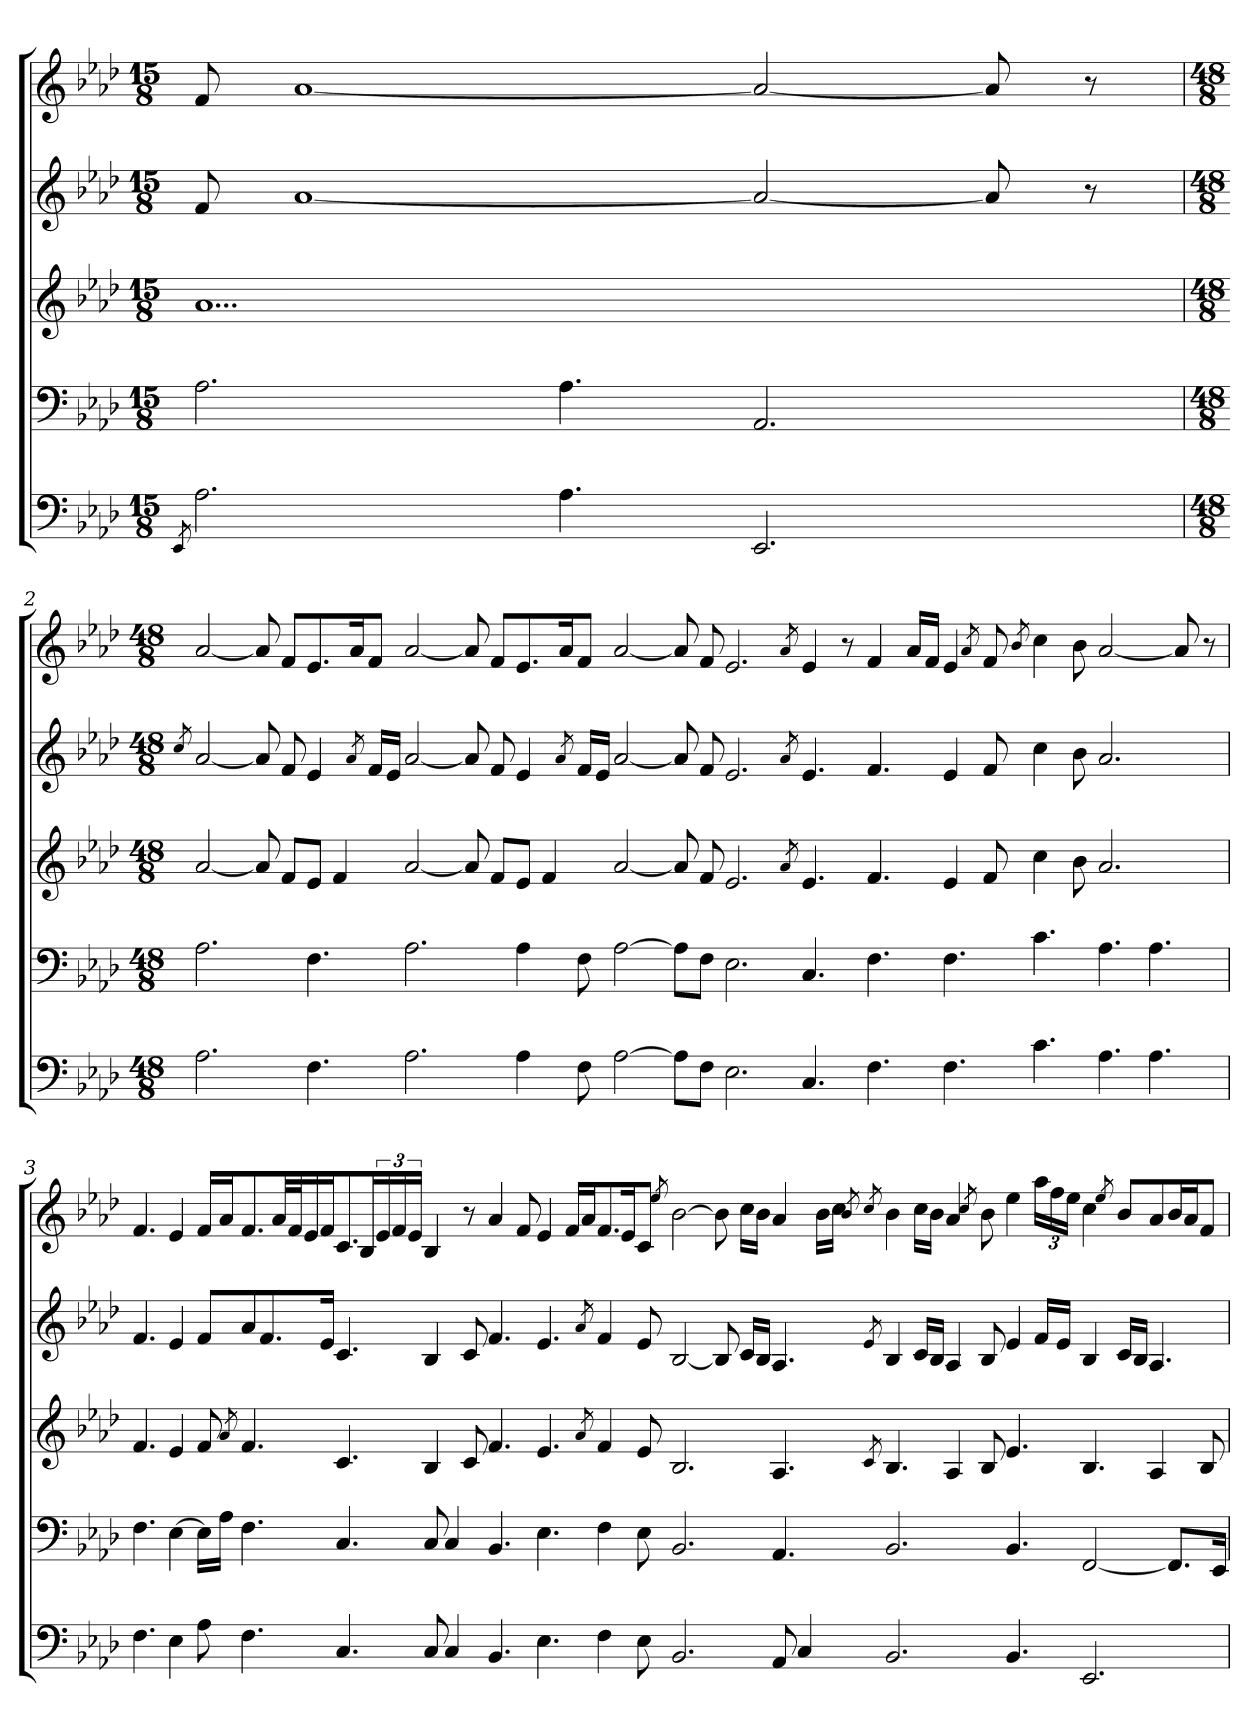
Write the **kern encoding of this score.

**kern	**kern	**kern	**kern	**kern
*part5	*part4	*part3	*part2	*part1
*staff5	*staff4	*staff3	*staff2	*staff1
*clefF4	*clefF4	*clefG2	*clefG2	*clefG2
*k[b-e-a-d-]	*k[b-e-a-d-]	*k[b-e-a-d-]	*k[b-e-a-d-]	*k[b-e-a-d-]
*M15/8	*M15/8	*M15/8	*M15/8	*M15/8
=1	=1	=1	=1	=1
8qEE-	.	.	.	.
2.A-	2.A-	1...a-	8f	8f
.	.	.	[1a-	[1a-
4.A-	4.A-	.	.	.
2.EE-	2.AA-	.	2a-_	2a-_
.	.	.	8a-]	8a-]
.	.	.	8r	8r
=2	=2	=2	=2	=2
*M48/8	*M48/8	*M48/8	*M48/8	*M48/8
.	.	.	8qcc	.
2.A-	2.A-	[2a-	[2a-	[2a-
.	.	8a-]	8a-]	8a-]
.	.	8f/L	8f	8f/L
4.F	4.F	8e-/J	4e-	8.e-/
.	.	4f	.	.
.	.	.	.	16a-/K
.	.	.	8qa-	.
.	.	.	16f/LL	8f/J
.	.	.	16e-/JJ	.
2.A-	2.A-	[2a-	[2a-	[2a-
.	.	8a-]	8a-]	8a-]
.	.	8f/L	8f	8f/L
4A-	4A-	8e-/J	4e-	8.e-/
.	.	4f	.	.
.	.	.	.	16a-/K
.	.	.	8qa-	.
8F	8F	.	16f/LL	8f/J
.	.	.	16e-/JJ	.
[2A-	[2A-	[2a-	[2a-	[2a-
8A-\L]	8A-\L]	8a-]	8a-]	8a-]
8F\J	8F\J	8f	8f	8f
2.E-	2.E-	2.e-	2.e-	2.e-
.	.	8qa-	8qa-	8qa-
4.C	4.C	4.e-	4.e-	4e-
.	.	.	.	8r
4.F	4.F	4.f	4.f	4f
.	.	.	.	16a-/LL
.	.	.	.	16f/JJ
4.F	4.F	4e-	4e-	4e-
.	.	.	.	8qa-
.	.	8f	8f	8f
.	.	.	.	8qb-
4.c	4.c	4cc	4cc	4cc
.	.	8b-	8b-	8b-
4.A-	4.A-	2.a-	2.a-	[2a-
4.A-	4.A-	.	.	.
.	.	.	.	8a-]
.	.	.	.	8r
=3	=3	=3	=3	=3
4.F	4.F	4.f	4.f	4.f
4E-	[4E-	4e-	4e-	4e-
8A-	16E-\LL]	8f	8f/L	16f/LL
.	16A-\JJ	.	.	16a-/J
.	.	8qa-	.	.
4.F	4.F	4.f	8a-/	8.f/
.	.	.	8.f/	.
.	.	.	.	32a-/LL
.	.	.	.	32f/J
.	.	.	.	16e-/
.	.	.	16e-/Jk	16f/J
4.C	4.C	4.c	4.c	8.c/
.	.	.	.	16B-/L
.	.	.	.	24e-/
.	.	.	.	24f/
.	.	.	.	24e-/JJ
8C	8C	4B-	4B-	4B-
4C	4C	.	.	.
.	.	8c	8c	8r
4.BB-	4.BB-	4.f	4.f	4a-
.	.	.	.	8f
4.E-	4.E-	4.e-	4.e-	4e-
.	.	.	.	16f/LL
.	.	.	.	16a-/J
.	.	8qa-	8qa-	.
4F	4F	4f	4f	8.f/
.	.	.	.	16e-/K
8E-	8E-	8e-	8e-	8c/J
.	.	.	.	8qee-
2.BB-	2.BB-	2.B-	[2B-	[2b-
.	.	.	8B-]	8b-]
.	.	.	16c/LL	16cc\LL
.	.	.	16B-/JJ	16b-\JJ
8AA-	4.AA-	4.A-	4.A-	4a-
4C	.	.	.	.
.	.	.	.	16b-\LL
.	.	.	.	16cc\JJ
.	.	.	.	8qb-
.	.	8qc	8qe-	8qcc
2.BB-	2.BB-	4.B-	4B-	4b-
.	.	.	16c/LL	16cc\LL
.	.	.	16B-/JJ	16b-\JJ
.	.	4A-	4A-	4a-
.	.	.	.	8qcc
.	.	8B-	8B-	8b-
4.BB-	4.BB-	4.e-	4e-	4ee-
.	.	.	16f/LL	24aa-\LL
.	.	.	.	24ff\
.	.	.	16e-/JJ	.
.	.	.	.	24ee-\JJ
2.EE-	[2FF	4.B-	4B-	4cc
.	.	.	.	8qee-
.	.	.	16c/LL	8b-/L
.	.	.	16B-/JJ	.
.	.	4A-	4.A-	8a-/
.	8.FF/L]	.	.	16b-/L
.	.	.	.	16a-/J
.	.	8B-	.	8f/J
.	16EE-/Jk	.	.	.
=	=	=	=	=
*-	*-	*-	*-	*-
